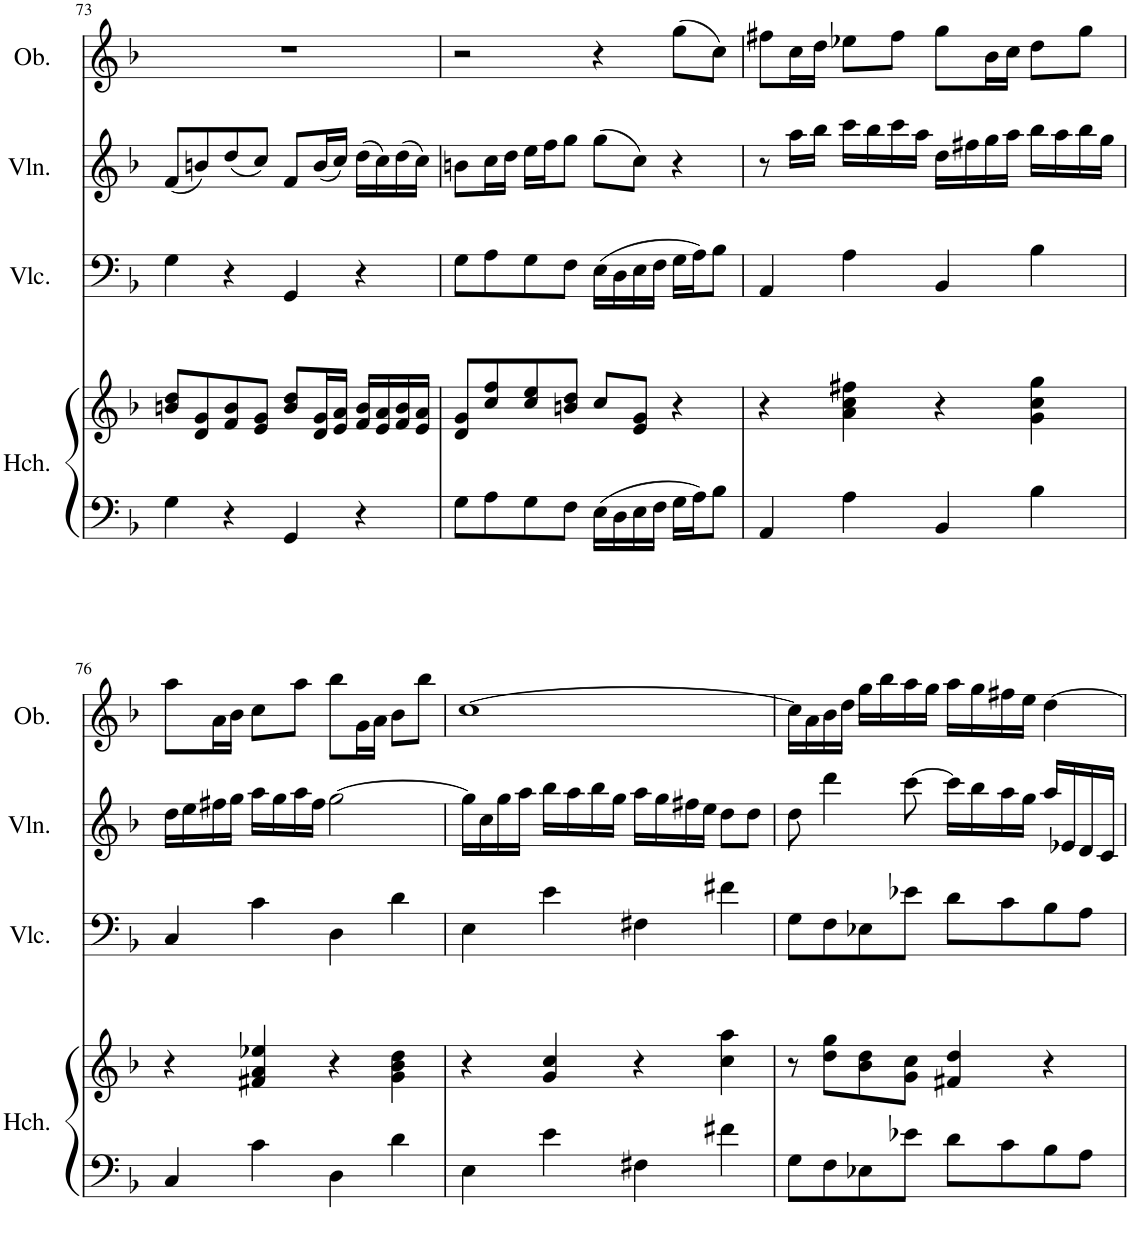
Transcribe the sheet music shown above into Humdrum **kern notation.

**kern	**kern	**kern	**kern	**kern
*part4	*part4	*part3	*part2	*part1
*staff5	*staff4	*staff3	*staff2	*staff1
*I"Harpsichord	*	*I"Violoncello	*I"Violin	*I"Oboe
*I'Hch.	*	*I'Vlc.	*I'Vln.	*I'Ob.
!!LO:PB:g=z
*clefF4	*clefG2	*clefF4	*clefG2	*clefG2
*k[b-]	*k[b-]	*k[b-]	*k[b-]	*k[b-]
*M4/4	*M4/4	*M4/4	*M4/4	*M4/4
*met(c)	*met(c)	*met(c)	*met(c)	*met(c)
=73	=73	=73	=73	=73
4G\	8bn/ 8dd/L	4G\	(8f/L	1r
.	8d/ 8g/	.	8bn/)	.
4r	8f/ 8b/	4r	(8dd/	.
.	8e/ 8g/J	.	8cc/J)	.
4GG/	8b/ 8dd/L	4GG/	8f/L	.
.	16d/ 16g/L	.	(16b/L	.
.	16e/ 16a/JJ	.	16cc/JJ)	.
4r	16f/ 16b/LL	4r	(16dd\LL	.
.	16e/ 16a/	.	16cc\)	.
.	16f/ 16b/	.	(16dd\	.
.	16e/ 16a/JJ	.	16cc\JJ)	.
=74	=74	=74	=74	=74
8G\L	8d/ 8g/L	8G\L	8bn\L	2r
8A\	8cc/ 8ff/	8A\	16cc\L	.
.	.	.	16dd\JJ	.
8G\	8cc/ 8ee/	8G\	16ee\LL	.
.	.	.	16ff\J	.
8F\J	8bn/ 8dd/J	8F\J	8gg\J	.
16E\LL	8cc/L	(16E\LL	(8gg\L	4r
16D\	.	16D\	.	.
16E\	8e/ 8g/J	16E\	8cc\J)	.
16F\JJ	.	16F\JJ	.	.
16G\LL	4r	16G\LL	4r	(8gg\L
16A\J	.	16A\J)	.	.
8B-\J	.	8B-\J	.	8cc\J)
=75	=75	=75	=75	=75
4AA/	4r	4AA/	8r	8ff#X\L
.	.	.	16aa\LL	16cc\L
.	.	.	16bb-\JJ	16dd\JJ
4A\	4a\ 4cc\ 4ff#X\	4A\	16ccc\LL	8ee-X\L
.	.	.	16bb-\	.
.	.	.	16ccc\	8ff#\J
.	.	.	16aa\JJ	.
4BB-/	4r	4BB-/	16dd\LL	8gg\L
.	.	.	16ff#X\	.
.	.	.	16gg\	16b-\L
.	.	.	16aa\JJ	16cc\JJ
4B-\	4g\ 4cc\ 4gg\	4B-\	16bb-\LL	8dd\L
.	.	.	16aa\	.
.	.	.	16bb-\	8gg\J
.	.	.	16gg\JJ	.
!!LO:LB:g=z
=76	=76	=76	=76	=76
4C/	4r	4C/	16dd\LL	8aa\L
.	.	.	16ee\	.
.	.	.	16ff#X\	16a\L
.	.	.	16gg\JJ	16b-\JJ
4c\	4f#X/ 4a/ 4ee-X/	4c\	16aa\LL	8cc\L
.	.	.	16gg\	.
.	.	.	16aa\	8aa\J
.	.	.	16ff#\JJ	.
4D\	4r	4D\	[2gg\	8bb-\L
.	.	.	.	16g\L
.	.	.	.	16a\JJ
4d\	4g\ 4b-\ 4dd\	4d\	.	8b-\L
.	.	.	.	8bb-\J
=77	=77	=77	=77	=77
4E\	4r	4E\	16gg\LL]	[1cc
.	.	.	16cc\	.
.	.	.	16gg\	.
.	.	.	16aa\JJ	.
4e\	4g/ 4cc/	4e\	16bb-\LL	.
.	.	.	16aa\	.
.	.	.	16bb-\	.
.	.	.	16gg\JJ	.
4F#X\	4r	4F#X\	16aa\LL	.
.	.	.	16gg\	.
.	.	.	16ff#X\	.
.	.	.	16ee\JJ	.
4f#X\	4cc\ 4aa\	4f#X\	8dd\L	.
.	.	.	8dd\J	.
=78	=78	=78	=78	=78
8G\L	8r	8G\L	8dd\	16cc\LL]
.	.	.	.	16a\
8F\	8dd\ 8gg\L	8F\	4ddd\	16b-\
.	.	.	.	16dd\JJ
8E-X\	8b-\ 8dd\	8E-X\	.	16gg\LL
.	.	.	.	16bb-\
8e-X\J	8g\ 8cc\J	8e-X\J	[8ccc\	16aa\
.	.	.	.	16gg\JJ
8d\L	4f#X/ 4dd/	8d\L	16ccc\LL]	16aa\LL
.	.	.	16bb-\	16gg\
8c\	.	8c\	16aa\	16ff#X\
.	.	.	16gg\JJ	16ee\JJ
8B-\	4r	8B-\	16aa/LL	[4dd\
.	.	.	16e-X/	.
8A\J	.	8A\J	16d/	.
.	.	.	16c/JJ	.
=	=	=	=	=
*-	*-	*-	*-	*-
